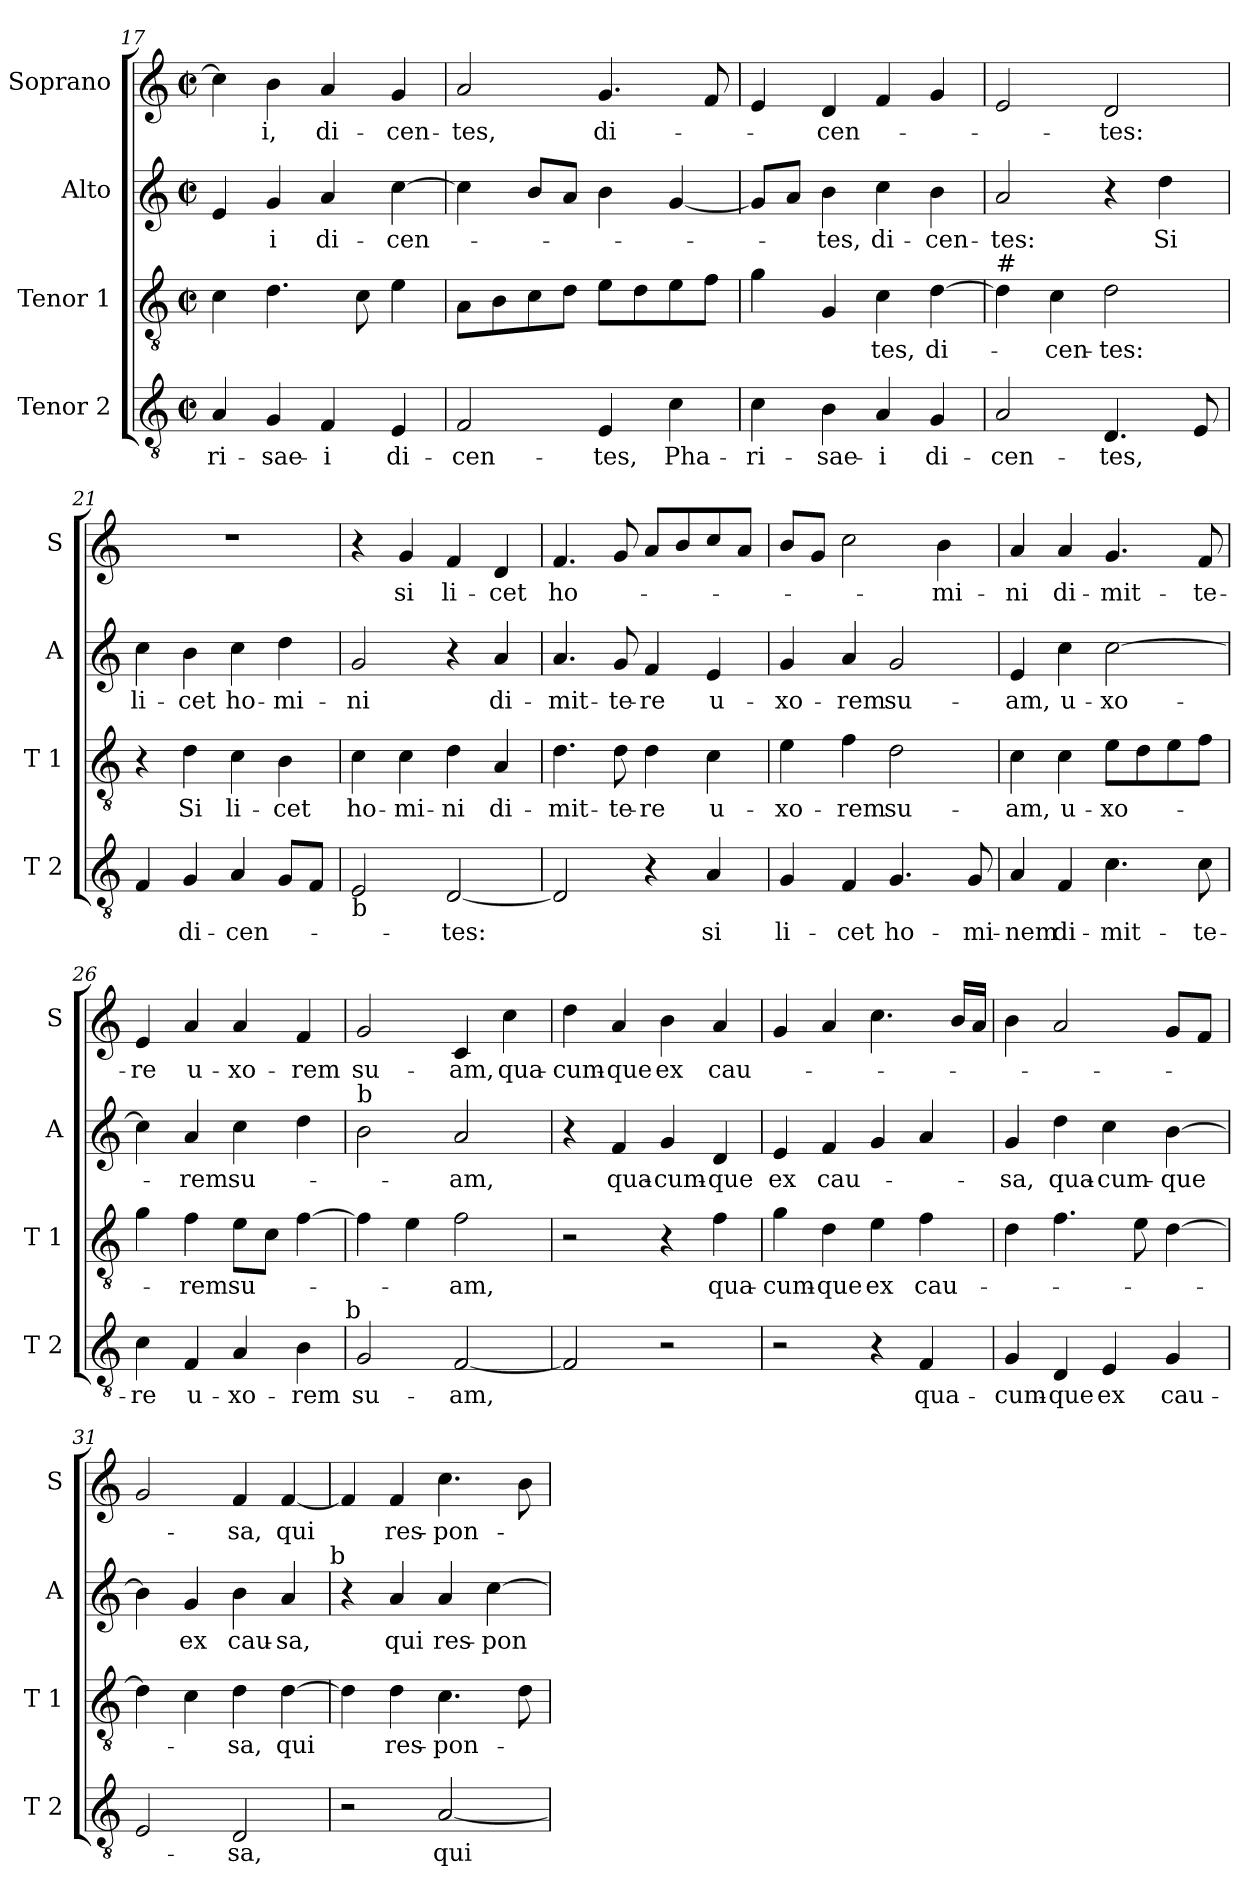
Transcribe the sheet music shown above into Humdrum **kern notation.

**kern	**text	**kern	**text	**kern	**text	**kern	**text
*part4	*part4	*part3	*part3	*part2	*part2	*part1	*part1
*staff4	*staff4	*staff3	*staff3	*staff2	*staff2	*staff1	*staff1
*I"Tenor 2	*	*I"Tenor 1	*	*I"Alto	*	*I"Soprano	*
*I'T 2	*	*I'T 1	*	*I'A	*	*I'S	*
*clefGv2	*	*clefGv2	*	*clefG2	*	*clefG2	*
*k[]	*	*k[]	*	*k[]	*	*k[]	*
*C:	*	*C:	*	*C:	*	*C:	*
*M2/2	*	*M2/2	*	*M2/2	*	*M2/2	*
*met(c|)	*	*met(c|)	*	*met(c|)	*	*met(c|)	*
=17	=17	=17	=17	=17	=17	=17	=17
4A/	-ri-	4c\	.	4e/	.	4cc\]	.
4G/	-sae-	4.d\	.	4g/	-i	4b\	-i,
4F/	-i	.	.	4a/	di-	4a/	di-
.	.	8c\	.	.	.	.	.
4E/	di-	4e\	.	[4cc\	-cen-	4g/	-cen-
=18	=18	=18	=18	=18	=18	=18	=18
2F/	-cen-	8A\L	.	4cc\]	.	2a/	-tes,
.	.	8B\	.	.	.	.	.
.	.	8c\	.	8b/L	.	.	.
.	.	8d\J	.	8a/J	.	.	.
4E/	-tes,	8e\L	.	4b\	.	4.g/	di-
.	.	8d\	.	.	.	.	.
4c\	Pha-	8e\	.	[4g/	.	.	.
.	.	8f\J	.	.	.	8f/	.
=19	=19	=19	=19	=19	=19	=19	=19
4c\	-ri-	4g\	.	8g/L]	.	4e/	.
.	.	.	.	8a/J	.	.	.
4B\	-sae-	4G/	.	4b\	-tes,	4d/	-cen-
4A/	-i	4c\	-tes,	4cc\	di-	4f/	.
4G/	di-	[4d\	di-	4b\	-cen-	4g/	.
!!LO:PB:g=z
=20	=20	=20	=20	=20	=20	=20	=20
!	!	!LO:TX:a:t=#	!	!	!	!	!
2A/	-cen-	4d\]	.	2a/	-tes:	2e/	.
.	.	4c\	-cen-	.	.	.	.
4.D/	-tes,	2d\	-tes:	4r	.	2d/	-tes:
.	.	.	.	4dd\	Si	.	.
8E/	.	.	.	.	.	.	.
=21	=21	=21	=21	=21	=21	=21	=21
4F/	.	4r	.	4cc\	li-	1r	.
4G/	di-	4d\	Si	4b\	-cet	.	.
4A/	-cen-	4c\	li-	4cc\	ho-	.	.
8G/L	.	4B\	-cet	4dd\	-mi-	.	.
8F/J	.	.	.	.	.	.	.
=22	=22	=22	=22	=22	=22	=22	=22
!LO:TX:b:t=b	!	!	!	!	!	!	!
2E/	.	4c\	ho-	2g/	-ni	4r	.
.	.	4c\	-mi-	.	.	4g/	si
[2D/	-tes:	4d\	-ni	4r	.	4f/	li-
.	.	4A/	di-	4a/	di-	4d/	-cet
=23	=23	=23	=23	=23	=23	=23	=23
2D/]	.	4.d\	-mit-	4.a/	-mit-	4.f/	ho-
.	.	8d\	-te-	8g/	-te-	8g/	.
4r	.	4d\	-re	4f/	-re	8a/L	.
.	.	.	.	.	.	8b/	.
4A/	si	4c\	u-	4e/	u-	8cc/	.
.	.	.	.	.	.	8a/J	.
=24	=24	=24	=24	=24	=24	=24	=24
4G/	li-	4e\	-xo-	4g/	-xo-	8b/L	.
.	.	.	.	.	.	8g/J	.
4F/	-cet	4f\	-rem	4a/	-rem	2cc\	.
4.G/	ho-	2d\	su-	2g/	su-	.	.
.	.	.	.	.	.	4b\	-mi-
8G/	-mi-	.	.	.	.	.	.
=25	=25	=25	=25	=25	=25	=25	=25
4A/	-nem	4c\	-am,	4e/	-am,	4a/	-ni
4F/	di-	4c\	u-	4cc\	u-	4a/	di-
4.c\	-mit-	8e\L	-xo-	[2cc\	-xo-	4.g/	-mit-
.	.	8d\	.	.	.	.	.
.	.	8e\	.	.	.	.	.
8c\	-te-	8f\J	.	.	.	8f/	-te-
=26	=26	=26	=26	=26	=26	=26	=26
4c\	-re	4g\	.	4cc\]	.	4e/	-re
4F/	u-	4f\	-rem	4a/	-rem	4a/	u-
4A/	-xo-	8e\L	su-	4cc\	su-	4a/	-xo-
.	.	8c\J	.	.	.	.	.
4B\	-rem	[4f\	.	4dd\	.	4f/	-rem
!LO:TX:a:t=b	!	!	!	!	!	!	!
!!LO:LB:g=z
=27	=27	=27	=27	=27	=27	=27	=27
!	!	!	!	!LO:TX:a:t=b	!	!	!
2G/	su-	4f\]	.	2b\	.	2g/	su-
.	.	4e\	.	.	.	.	.
[2F/	-am,	2f\	-am,	2a/	-am,	4c/	-am,
.	.	.	.	.	.	4cc\	qua-
=28	=28	=28	=28	=28	=28	=28	=28
2F/]	.	2r	.	4r	.	4dd\	-cum-
.	.	.	.	4f/	qua-	4a/	-que
2r	.	4r	.	4g/	-cum-	4b\	ex
.	.	4f\	qua-	4d/	-que	4a/	cau-
=29	=29	=29	=29	=29	=29	=29	=29
2r	.	4g\	-cum-	4e/	ex	4g/	.
.	.	4d\	-que	4f/	cau-	4a/	.
4r	.	4e\	ex	4g/	.	4.cc\	.
4F/	qua-	4f\	cau-	4a/	.	.	.
.	.	.	.	.	.	16b/LL	.
.	.	.	.	.	.	16a/JJ	.
=30	=30	=30	=30	=30	=30	=30	=30
4G/	-cum-	4d\	.	4g/	-sa,	4b\	.
4D/	-que	4.f\	.	4dd\	qua-	2a/	.
4E/	ex	.	.	4cc\	-cum-	.	.
.	.	8e\	.	.	.	.	.
4G/	cau-	[4d\	.	[4b\	-que	8g/L	.
.	.	.	.	.	.	8f/J	.
=31	=31	=31	=31	=31	=31	=31	=31
2E/	.	4d\]	.	4b\]	.	2g/	.
.	.	4c\	.	4g/	ex	.	.
2D/	-sa,	4d\	-sa,	4b\	cau-	4f/	-sa,
.	.	[4d\	qui	4a/	-sa,	[4f/	qui
!	!	!	!	!LO:TX:a:t=b	!	!	!
=32	=32	=32	=32	=32	=32	=32	=32
2r	.	4d\]	.	4r	.	4f/]	.
.	.	4d\	res-	4a/	qui	4f/	res-
[2A/	qui	4.c\	-pon-	4a/	res-	4.cc\	-pon-
.	.	.	.	[4cc\	-pon-	.	.
.	.	8d\	.	.	.	8b\	.
=	=	=	=	=	=	=	=
*-	*-	*-	*-	*-	*-	*-	*-
